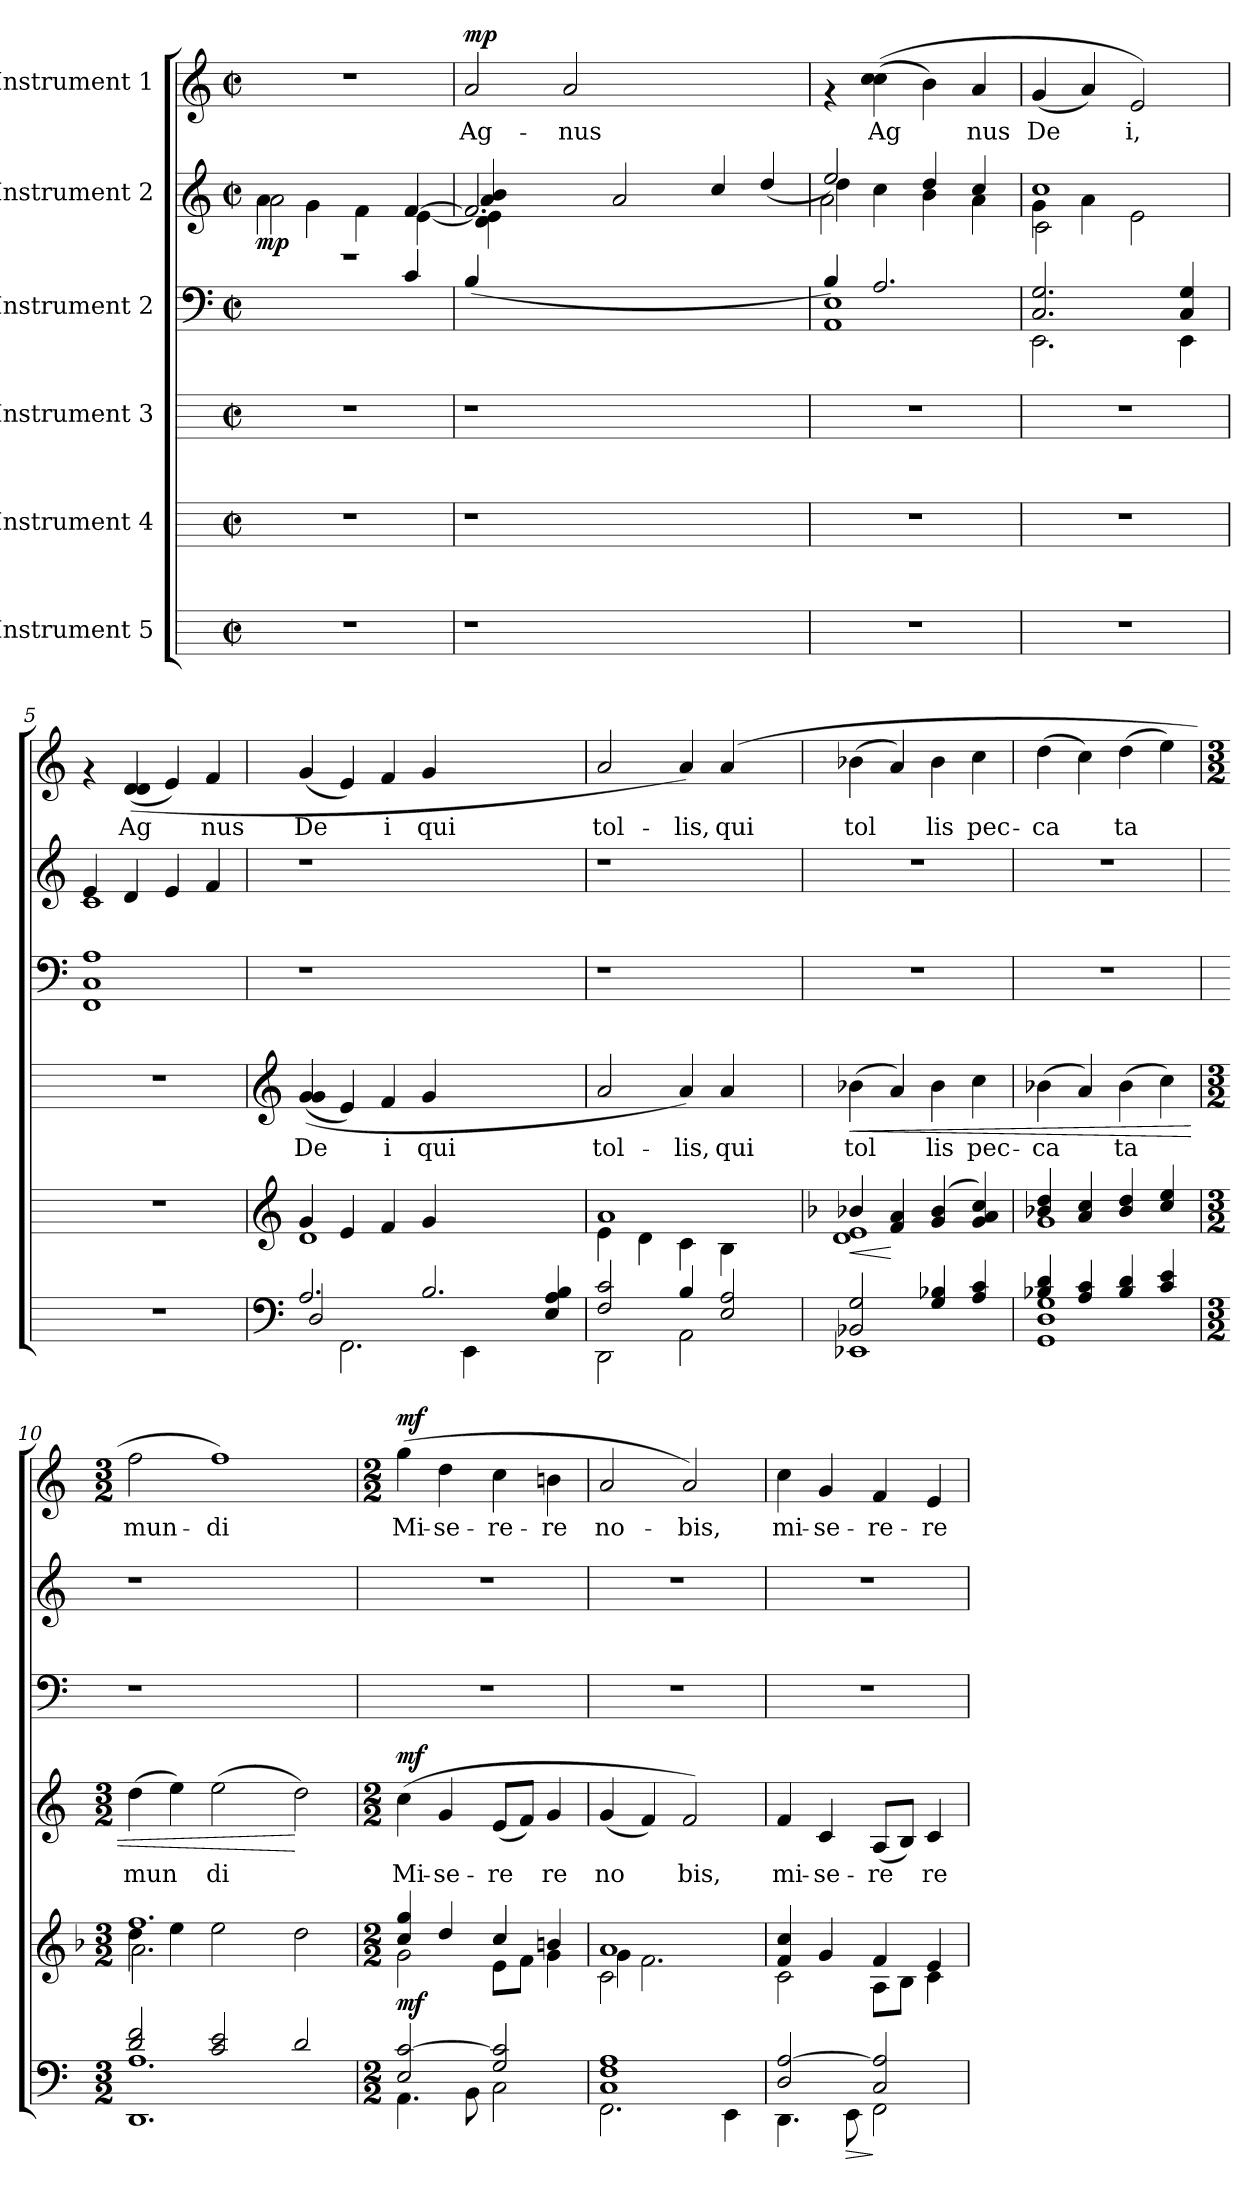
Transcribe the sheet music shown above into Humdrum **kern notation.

**kern	**dynam	**kern	**dynam	**kern	**text	**dynam	**kern	**kern	**dynam	**kern	**text	**dynam
*part6	*part6	*part5	*part5	*part4	*part4	*part4	*part3	*part2	*part2	*part1	*part1	*part1
*staff6	*staff6	*staff5	*staff5	*staff4	*staff4	*staff4	*staff3	*staff2	*staff2	*staff1	*staff1	*staff1
*I"Instrument 5	*	*I"Instrument 4	*	*I"Instrument 3	*	*	*I"Instrument 2	*I"Instrument 2	*	*I"Instrument 1	*	*
!!LO:PB:g=z
*stria5	*	*stria5	*	*stria5	*	*	*stria5	*stria5	*	*stria5	*	*
*	*	*	*	*	*	*	*clefF4	*clefG2	*	*clefG2	*	*
*k[]	*	*k[]	*	*k[]	*	*	*k[]	*k[]	*	*k[]	*	*
*C:	*	*C:	*	*C:	*	*	*C:	*C:	*	*C:	*	*
*M2/2	*	*M2/2	*	*M2/2	*	*	*M2/2	*M2/2	*	*M2/2	*	*
*met(c|)	*	*met(c|)	*	*met(c|)	*	*	*met(c|)	*met(c|)	*	*met(c|)	*	*
=1	=1	=1	=1	=1	=1	=1	=1	=1	=1	=1	=1	=1
*	*	*	*	*	*	*	*^	*^	*	*	*	*
*	*	*	*	*	*	*	*	*	*	*^	*	*	*	*
!	!	!	!	!	!	!	!	!	!	!	!	!LO:DY:b	!	!	!
1r	.	1r	.	1r	.	.	1r	2.ryy	4a\	2.ryy	2a\	mp	1r	.	.
.	.	.	.	.	.	.	.	.	4g\	.	.	.	.	.	.
.	.	.	.	.	.	.	.	.	4f\	.	2ryy	.	.	.	.
.	.	.	.	.	.	.	.	4c/	[<4f/	[<4e\	.	.	.	.	.
=2	=2	=2	=2	=2	=2	=2	=2	=2	=2	=2	=2	=2	=2	=2	=2
!	!	!	!	!	!	!	!	!	!	!	!	!	!	!LO:LY:b:cj	!LO:DY:a
*	*	*	*	*	*	*	*v	*v	*	*	*	*	*	*	*
1r	.	1r	.	1r	.	.	(<4B/	2.f/]	4b/ 4a/	4e\] 4d\	.	2a/	Ag-	mp
.	.	.	.	.	.	.	1.ryy	.	1.ryy	1.ryy	.	.	.	.
!	!	!	!	!	!	!	!	!	!	!	!	!	!LO:LY:b:cj	!
.	.	.	.	.	.	.	.	.	.	.	.	2a/	-nus	.
.	.	.	.	.	.	.	.	2a/	.	.	.	.	.	.
2.ryy	.	2.ryy	.	2.ryy	.	.	.	.	.	.	.	2.ryy	.	.
.	.	.	.	.	.	.	.	4cc/	.	.	.	.	.	.
.	.	.	.	.	.	.	.	(>4dd/	.	.	.	.	.	.
=3	=3	=3	=3	=3	=3	=3	=3	=3	=3	=3	=3	=3	=3	=3
*	*	*	*	*	*	*	*^	*	*	*	*	*	*	*
1r	.	1r	.	1r	.	.	4B/)	1E 1AA	2ee/)	4dd\	2a\	.	4rf	.	.
!	!	!	!	!	!	!	!	!	!	!	!	!	!	!LO:LY:b:cj	!
.	.	.	.	.	.	.	2.A/	.	.	4cc\	.	.	(>(>4cc\ 4cc\	Ag-	.
!	!	!	!	!	!	!	!	!	!	!	!	!	!	!LO:LY:b:cj	!
.	.	.	.	.	.	.	.	.	4dd/	4b\	2ryy	.	4b\)	--	.
!	!	!	!	!	!	!	!	!	!	!	!	!	!	!LO:LY:b:cj	!
.	.	.	.	.	.	.	.	.	4cc/	4a\	.	.	4a/	-nus	.
=4	=4	=4	=4	=4	=4	=4	=4	=4	=4	=4	=4	=4	=4	=4	=4
!	!	!	!	!	!	!	!	!	!	!	!	!	!	!LO:LY:b:cj	!
1r	.	1r	.	1r	.	.	2.C/ 2.G/	2.EE\	1cc	4g\	2c\	.	(<4g/	De-	.
!	!	!	!	!	!	!	!	!	!	!	!	!	!	!LO:LY:b:cj	!
.	.	.	.	.	.	.	.	.	.	4a\	.	.	4a/)	--	.
!	!	!	!	!	!	!	!	!	!	!	!	!	!	!LO:LY:b:cj	!
.	.	.	.	.	.	.	.	.	.	2e\	2ryy	.	2e/)	-i,	.
.	.	.	.	.	.	.	4C/ 4G/	4EE\	.	.	.	.	.	.	.
*	*	*	*	*	*	*	*v	*v	*	*	*	*	*	*	*
*	*	*	*	*	*	*	*	*	*v	*v	*	*	*	*
=5	=5	=5	=5	=5	=5	=5	=5	=5	=5	=5	=5	=5	=5
1r	.	1r	.	1r	.	.	1A 1C 1FF	4e/	1c	.	4rf	.	.
!	!	!	!	!	!	!	!	!	!	!	!	!LO:LY:b:cj	!
.	.	.	.	.	.	.	.	4d/	.	.	(>(<4d/ 4d/	Ag-	.
!	!	!	!	!	!	!	!	!	!	!	!	!LO:LY:b:cj	!
.	.	.	.	.	.	.	.	4e/	.	.	4e/)	--	.
!	!	!	!	!	!	!	!	!	!	!	!	!LO:LY:b:cj	!
.	.	.	.	.	.	.	.	4f/	.	.	4f/	-nus	.
*	*	*	*	*	*	*	*	*v	*v	*	*	*	*
!!LO:LB:g=z
=6	=6	=6	=6	=6	=6	=6	=6	=6	=6	=6	=6	=6
*clefF4	*	*clefG2	*	*clefG2	*	*	*	*	*	*	*	*
*^	*	*^	*	*	*	*	*	*	*	*	*	*
*	*^	*	*	*	*	*	*	*	*	*	*	*	*	*
!	!	!	!	!	!	!	!	!LO:LY:b:cj	!	!	!	!	!	!LO:LY:b:cj	!
2.A/	4ryy	2D/	.	4g/	1d	.	(>(<4g/ 4g/	De-	.	1r	1r	.	(>4g/	De-	.
!	!	!	!	!	!	!	!	!LO:LY:b:cj	!	!	!	!	!	!LO:LY:b:cj	!
.	2.FF\	.	.	4e/	.	.	4e/)	--	.	.	.	.	4e/)	--	.
!	!	!	!	!	!	!	!	!LO:LY:b:cj	!	!	!	!	!	!LO:LY:b:cj	!
.	.	1ryy	.	4f/	.	.	4f/	-i	.	.	.	.	4f/	-i	.
!	!	!	!	!	!	!	!	!LO:LY:b:cj	!	!	!	!	!	!LO:LY:b:cj	!
2.B/	.	.	.	4g/	.	.	4g/	qui	.	.	.	.	4g/	qui	.
.	4EE\	.	.	2.ryy	2.ryy	.	2.ryy	.	.	2.ryy	2.ryy	.	2.ryy	.	.
.	2ryy	.	.	.	.	.	.	.	.	.	.	.	.	.	.
4A/ 4E/ 4B/	.	4ryy	.	.	.	.	.	.	.	.	.	.	.	.	.
=7	=7	=7	=7	=7	=7	=7	=7	=7	=7	=7	=7	=7	=7	=7	=7
!	!	!	!	!	!	!	!	!LO:LY:b:cj	!	!	!	!	!	!LO:LY:b:cj	!
*	*v	*v	*	*	*	*	*	*	*	*	*	*	*	*	*
2c/ 2F/	2DD\	.	1a	4e\	.	2a/	tol-	.	1r	1r	.	2a/	tol-	.
.	.	.	.	4d\	.	.	.	.	.	.	.	.	.	.
!	!	!	!	!	!	!	!LO:LY:b:cj	!	!	!	!	!	!LO:LY:b:cj	!
4B/	2AA\	.	.	4c\	.	4a/)	-lis,	.	.	.	.	4a/)	-lis,	.
!	!	!	!	!	!	!	!LO:LY:b:cj	!	!	!	!	!	!LO:LY:b:cj	!
2A/ 2E/	.	.	.	4B\	.	4a/	qui	.	.	.	.	(>4a/	qui	.
.	4ryy	.	4ryy	4ryy	.	4ryy	.	.	4ryy	4ryy	.	4ryy	.	.
=8	=8	=8	=8	=8	=8	=8	=8	=8	=8	=8	=8	=8	=8	=8
*	*	*	*k[b-]	*	*	*	*	*	*	*	*	*	*	*
*	*	*	*F:	*	*	*	*	*	*	*	*	*	*	*
!	!	!	!	!	!LO:HP:b	!	!LO:LY:b:cj	!LO:HP:b	!	!	!	!	!LO:LY:b:cj	!
2G/ 2BB-X/	1EE-X	.	4b-X/	1d 1e	<	(>4b-X\	tol-	<	1r	1r	.	(>4b-X\	tol-	.
!	!	!	!	!	!	!	!LO:LY:b:cj	!	!	!	!	!	!LO:LY:b:cj	!
.	.	.	4a/ 4f/	.	[	4a/)	--	.	.	.	.	4a/)	--	.
!	!	!	!	!	!	!	!LO:LY:b:cj	!	!	!	!	!	!LO:LY:b:cj	!
4B-X/ 4G/	.	.	(>4b-/ 4g/	.	.	4b-\	-lis	.	.	.	.	4b-\	-lis	.
!	!	!	!	!	!	!	!LO:LY:b:cj	!	!	!	!	!	!LO:LY:b:cj	!
4c/ 4A/	.	.	4cc/ 4g/ 4a/)	.	.	4cc\	pec-	.	.	.	.	4cc\	pec-	.
=9	=9	=9	=9	=9	=9	=9	=9	=9	=9	=9	=9	=9	=9	=9
!	!	!	!	!	!	!	!LO:LY:b:cj	!	!	!	!	!	!LO:LY:b:cj	!
4d/ 4B-X/	1G 1D 1GG	.	4dd/ 4b-X/	1g	.	(>4b-X\	-ca-	.	1r	1r	.	(>4dd\	-ca-	.
!	!	!	!	!	!	!	!LO:LY:b:cj	!	!	!	!	!	!LO:LY:b:cj	!
4c/ 4A/	.	.	4cc/ 4a/	.	.	4a/)	--	.	.	.	.	4cc\)	--	.
!	!	!	!	!	!	!	!LO:LY:b:cj	!	!	!	!	!	!LO:LY:b:cj	!
4d/ 4B-/	.	.	4dd/ 4b-/	.	.	(>4b-\	-ta	.	.	.	.	(>4dd\	-ta	.
!	!	!	!	!	!	!	!LO:LY:b:cj	!	!	!	!	!	!LO:LY:b:cj	!
4e/ 4c/	.	.	4ee/ 4cc/	.	.	4cc\)	.	.	.	.	.	4ee\)	.	.
*	*	*	*v	*v	*	*	*	*	*	*	*	*	*	*
=10	=10	=10	=10	=10	=10	=10	=10	=10	=10	=10	=10	=10	=10
*M3/2	*	*	*M3/2	*	*M3/2	*	*	*	*	*	*M3/2	*	*
*	*	*	*^	*	*	*	*	*	*	*	*	*	*
*	*	*	*	*^	*	*	*	*	*	*	*	*	*	*
!	!	!	!	!	!	!	!	!LO:LY:b:cj	!	!	!	!	!	!LO:LY:b:cj	!
2f/ 2d/	1.A 1.DD	.	1.ff	4dd\	2.a\	.	(>4dd\	mun-	.	1r	1r	.	2ff\	mun-	.
!	!	!	!	!	!	!	!	!LO:LY:b:cj	!	!	!	!	!	!	!
.	.	.	.	4ee\	.	.	4ee\)	--	.	.	.	.	.	.	.
!	!	!	!	!	!	!	!	!LO:LY:b:cj	!	!	!	!	!	!LO:LY:b:cj	!
2e/ 2c/	.	.	.	2ee\	.	.	(>2ee\	-di	.	.	.	.	1ff)	-di	.
.	.	.	.	.	2.ryy	.	.	.	.	.	.	.	.	.	.
!	!	!	!	!	!	!	!	!LO:LY:b:cj	!	!	!	!	!	!	!
2d/	.	.	.	2dd\	.	.	2dd\)	.	[	2ryy	2ryy	.	.	.	.
*	*	*	*v	*v	*v	*	*	*	*	*	*	*	*	*	*
!!LO:LB:g=z
=11	=11	=11	=11	=11	=11	=11	=11	=11	=11	=11	=11	=11	=11
*	*	*	*k[]	*	*	*	*	*	*	*	*	*	*
*	*	*	*C:	*	*	*	*	*	*	*	*	*	*
*M2/2	*	*	*M2/2	*	*M2/2	*	*	*	*	*	*M2/2	*	*
*	*	*	*^	*	*	*	*	*	*	*	*	*	*
!	!	!LO:DY:a	!	!	!	!	!LO:LY:b:cj	!LO:DY:a	!	!	!	!	!LO:LY:b:cj	!LO:DY:a
[>2c/ 2E/	4.AA\	mf	4gg/ 4cc/	2g\	.	(>4cc\	Mi-	mf	1r	1r	.	(>4gg\	Mi-	mf
!	!	!	!	!	!	!	!LO:LY:b:cj	!	!	!	!	!	!LO:LY:b:cj	!
.	.	.	4dd/	.	.	4g/	-se-	.	.	.	.	4dd\	-se-	.
.	8BB\	.	.	.	.	.	.	.	.	.	.	.	.	.
!	!	!	!	!	!	!	!LO:LY:b:cj	!	!	!	!	!	!LO:LY:b:cj	!
2c/] 2G/	2C\	.	4cc/	8e\L	.	(<8e/L	-re-	.	.	.	.	4cc\	-re-	.
!	!	!	!	!	!	!	!LO:LY:b:cj	!	!	!	!	!	!	!
.	.	.	.	8f\J	.	8f/J)	--	.	.	.	.	.	.	.
!	!	!	!	!	!	!	!LO:LY:b:cj	!	!	!	!	!	!LO:LY:b:cj	!
.	.	.	4bn/	4g\	.	4g/	-re	.	.	.	.	4bn\	-re	.
=12	=12	=12	=12	=12	=12	=12	=12	=12	=12	=12	=12	=12	=12	=12
*	*	*	*	*^	*	*	*	*	*	*	*	*	*	*
!	!	!	!	!	!	!	!	!LO:LY:b:cj	!	!	!	!	!	!LO:LY:b:cj	!
1A 1F 1C	2.FF\	.	1a	4g\	2c\	.	(<4g/	no-	.	1r	1r	.	2a/	no-	.
!	!	!	!	!	!	!	!	!LO:LY:b:cj	!	!	!	!	!	!	!
.	.	.	.	2.f\	.	.	4f/)	--	.	.	.	.	.	.	.
!	!	!	!	!	!	!	!	!LO:LY:b:cj	!	!	!	!	!	!LO:LY:b:cj	!
.	.	.	.	.	2ryy	.	2f/)	-bis,	.	.	.	.	2a/)	-bis,	.
.	4EE\	.	.	.	.	.	.	.	.	.	.	.	.	.	.
*	*	*	*	*v	*v	*	*	*	*	*	*	*	*	*	*
=13	=13	=13	=13	=13	=13	=13	=13	=13	=13	=13	=13	=13	=13	=13
!	!	!	!	!	!	!	!LO:LY:b:cj	!	!	!	!	!	!LO:LY:b:cj	!
[>2A/ 2D/	4.DD\	.	4cc/ 4f/	2c\	.	4f/	mi-	.	1r	1r	.	4cc\	mi-	.
!	!	!	!	!	!	!	!LO:LY:b:cj	!	!	!	!	!	!LO:LY:b:cj	!
.	.	.	4g/	.	.	4c/	-se-	.	.	.	.	4g/	-se-	.
!	!	!LO:HP:b	!	!	!	!	!	!	!	!	!	!	!	!
.	8EE\	>	.	.	.	.	.	.	.	.	.	.	.	.
!	!	!	!	!	!	!	!LO:LY:b:cj	!	!	!	!	!	!LO:LY:b:cj	!
2A/] 2C/	2FF\	]	4f/	8A\L	.	(<8A/L	-re-	.	.	.	.	4f/	-re-	.
!	!	!	!	!	!	!	!LO:LY:b:cj	!	!	!	!	!	!	!
.	.	.	.	8B\J	.	8B/J)	--	.	.	.	.	.	.	.
!	!	!	!	!	!	!	!LO:LY:b:cj	!	!	!	!	!	!LO:LY:b:cj	!
.	.	.	4e/	4c\	.	4c/	-re	.	.	.	.	4e/	-re	.
*v	*v	*	*	*	*	*	*	*	*	*	*	*	*	*
*	*	*v	*v	*	*	*	*	*	*	*	*	*	*
=	=	=	=	=	=	=	=	=	=	=	=	=
*-	*-	*-	*-	*-	*-	*-	*-	*-	*-	*-	*-	*-
